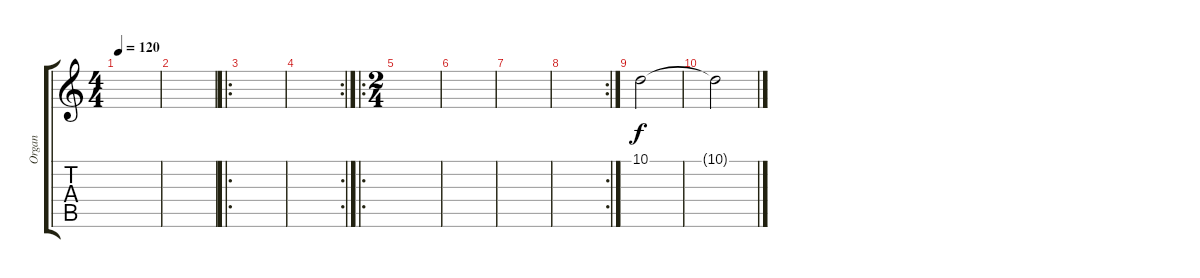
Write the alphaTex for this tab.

\track ("Organ" "Organ") {instrument drawbarorgan}
\staff {score tabs}
\tuning (E4 B3 G3 D3 A2 E2) {hide}
\ts (4 4)
\tempo 120
\clef g2
\ks c
|
|
\ro
|
\rc 2
|
\ro
\ts (2 4)
|
|
|
\rc 2
|
10.1.2 |
10.1{t}.2
